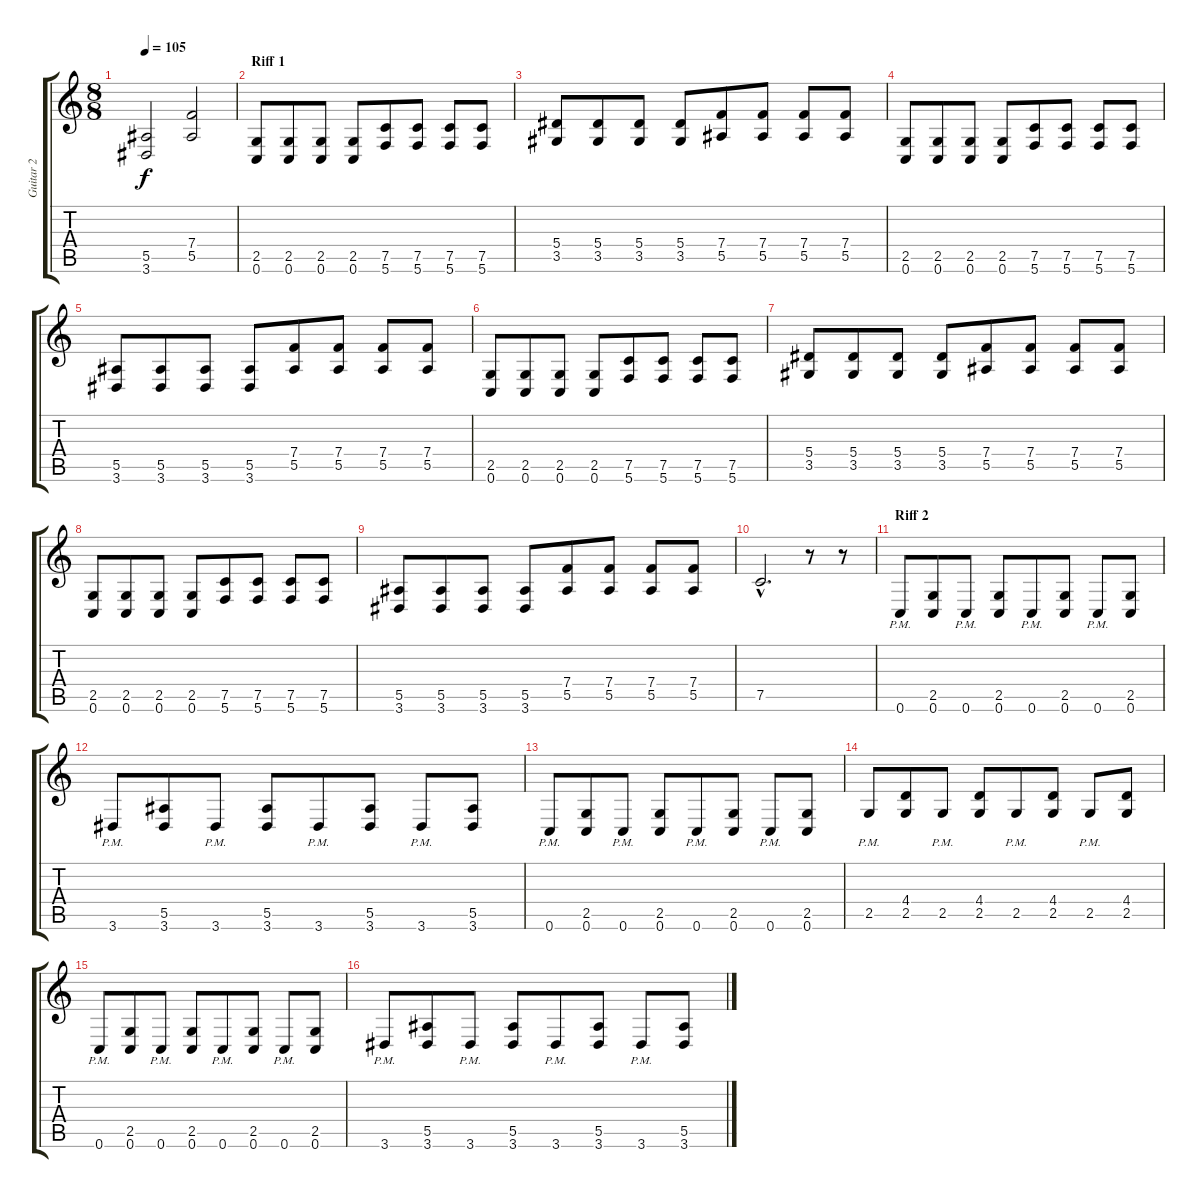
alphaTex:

\track ("Guitar 2" "Guitar 2") {instrument distortionguitar}
\staff {score tabs}
\tuning (C4 G3 Eb3 Bb2 F2 C2) {hide}
\ts (8 8)
\tempo 105
\clef g2
\ks c
(5.5{t} 3.6{t}).2{dy f} (7.4 5.5).2 |
\section ("" "Riff 1")
(2.5 0.6).8 (2.5 0.6).8 (2.5 0.6).8 (2.5 0.6).8 (7.5 5.6).8 (7.5 5.6).8 (7.5 5.6).8 (7.5 5.6).8 |
(5.4 3.5).8 (5.4 3.5).8 (5.4 3.5).8 (5.4 3.5).8 (7.4 5.5).8 (7.4 5.5).8 (7.4 5.5).8 (7.4 5.5).8 |
(2.5 0.6).8 (2.5 0.6).8 (2.5 0.6).8 (2.5 0.6).8 (7.5 5.6).8 (7.5 5.6).8 (7.5 5.6).8 (7.5 5.6).8 |
(5.5 3.6).8 (5.5 3.6).8 (5.5 3.6).8 (5.5 3.6).8 (7.4 5.5).8 (7.4 5.5).8 (7.4 5.5).8 (7.4 5.5).8 |
(2.5 0.6).8 (2.5 0.6).8 (2.5 0.6).8 (2.5 0.6).8 (7.5 5.6).8 (7.5 5.6).8 (7.5 5.6).8 (7.5 5.6).8 |
(5.4 3.5).8 (5.4 3.5).8 (5.4 3.5).8 (5.4 3.5).8 (7.4 5.5).8 (7.4 5.5).8 (7.4 5.5).8 (7.4 5.5).8 |
(2.5 0.6).8 (2.5 0.6).8 (2.5 0.6).8 (2.5 0.6).8 (7.5 5.6).8 (7.5 5.6).8 (7.5 5.6).8 (7.5 5.6).8 |
(5.5 3.6).8 (5.5 3.6).8 (5.5 3.6).8 (5.5 3.6).8 (7.4 5.5).8 (7.4 5.5).8 (7.4 5.5).8 (7.4 5.5).8 |
\section ("" "")
7.5{hac}.2{d} r.8 r.8 |
\section ("" "Riff 2")
0.6{pm}.8 (2.5 0.6).8 0.6{pm}.8 (2.5 0.6).8 0.6{pm}.8 (2.5 0.6).8 0.6{pm}.8 (2.5 0.6).8 |
3.6{pm}.8 (5.5 3.6).8 3.6{pm}.8 (5.5 3.6).8 3.6{pm}.8 (5.5 3.6).8 3.6{pm}.8 (5.5 3.6).8 |
0.6{pm}.8 (2.5 0.6).8 0.6{pm}.8 (2.5 0.6).8 0.6{pm}.8 (2.5 0.6).8 0.6{pm}.8 (2.5 0.6).8 |
2.5{pm}.8 (4.4 2.5).8 2.5{pm}.8 (4.4 2.5).8 2.5{pm}.8 (4.4 2.5).8 2.5{pm}.8 (4.4 2.5).8 |
0.6{pm}.8 (2.5 0.6).8 0.6{pm}.8 (2.5 0.6).8 0.6{pm}.8 (2.5 0.6).8 0.6{pm}.8 (2.5 0.6).8 |
3.6{pm}.8 (5.5 3.6).8 3.6{pm}.8 (5.5 3.6).8 3.6{pm}.8 (5.5 3.6).8 3.6{pm}.8 (5.5 3.6).8
